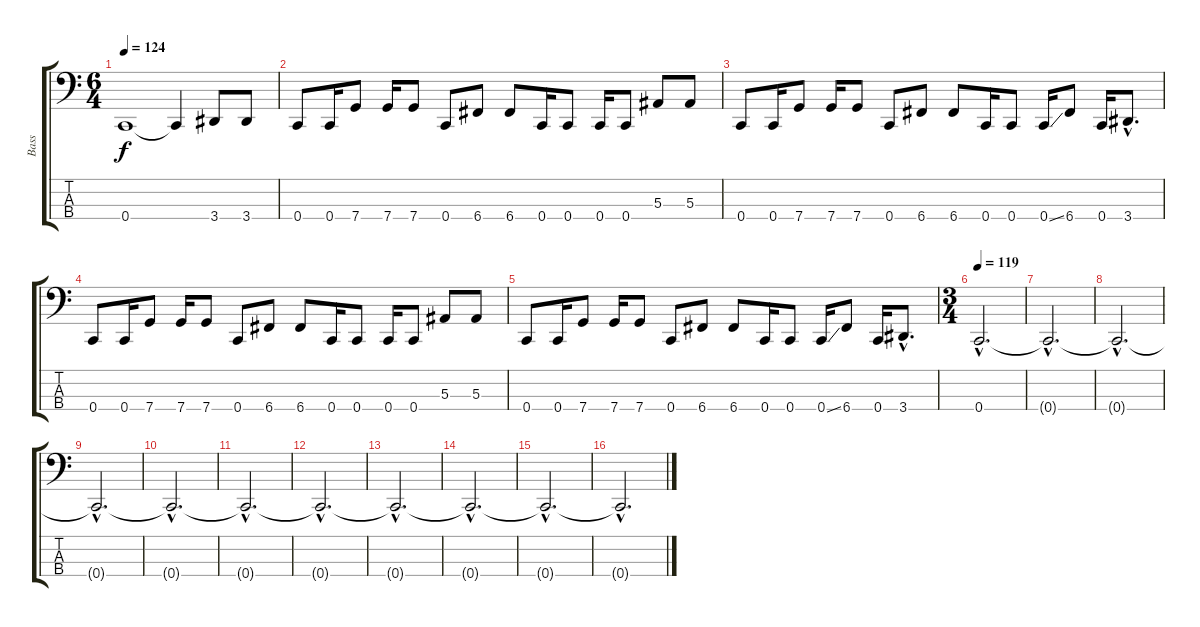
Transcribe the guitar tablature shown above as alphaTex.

\track ("Bass" "Bass") {instrument electricbassfinger}
\staff {score tabs}
\tuning (Eb2 Bb1 F1 C1) {hide}
\ts (6 4)
\tempo 124
\clef f4
\ks c
0.4.1{dy f} 0.4{t}.4 3.4.8 3.4.8 |
\section ("" "")
0.4.8 0.4.16 7.4.8 7.4.16 7.4.8 0.4.8 6.4.8 6.4.8 0.4.16 0.4.8 0.4.16 0.4.8 5.3.8 5.3.8 |
0.4.8 0.4.16 7.4.8 7.4.16 7.4.8 0.4.8 6.4.8 6.4.8 0.4.16 0.4.8 0.4{ss}.16 6.4.8 0.4.16 3.4{hac}.8{d} |
0.4.8 0.4.16 7.4.8 7.4.16 7.4.8 0.4.8 6.4.8 6.4.8 0.4.16 0.4.8 0.4.16 0.4.8 5.3.8 5.3.8 |
0.4.8 0.4.16 7.4.8 7.4.16 7.4.8 0.4.8 6.4.8 6.4.8 0.4.16 0.4.8 0.4{ss}.16 6.4.8 0.4.16 3.4{hac}.8{d} |
\ts (3 4)
\section ("" "")
\tempo 119
0.4{hac}.2{d} |
0.4{hac t}.2{d} |
0.4{hac t}.2{d} |
0.4{hac t}.2{d volume 0} |
0.4{hac t}.2{d} |
0.4{hac t}.2{d} |
0.4{hac t}.2{d} |
0.4{hac t}.2{d} |
0.4{hac t}.2{d} |
0.4{hac t}.2{d} |
0.4{hac t}.2{d}
